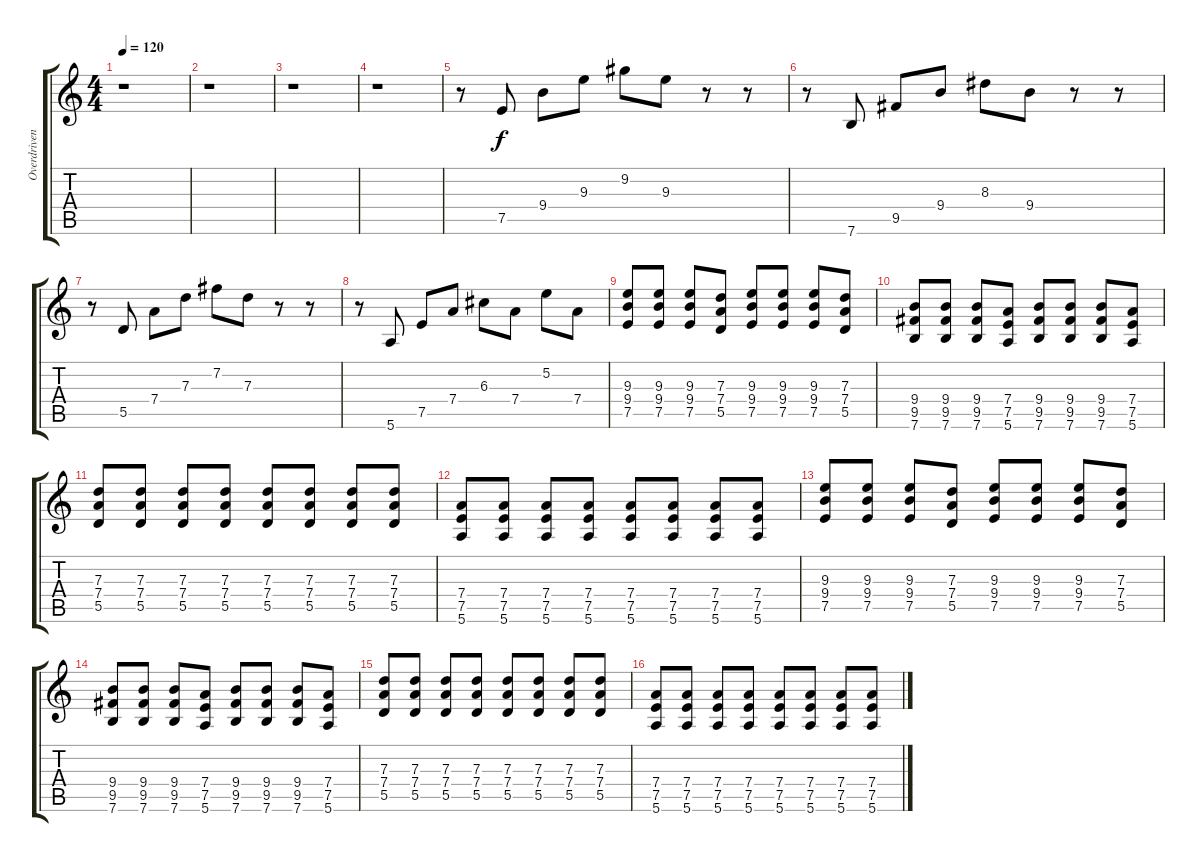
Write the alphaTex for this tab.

\track ("Overdriven Guitar" "Overdriven") {instrument overdrivenguitar}
\staff {score tabs}
\tuning (E4 B3 G3 D3 A2 E2) {hide}
\ts (4 4)
\tempo 120
\clef g2
\ks c
r.1{dy f} |
r.1 |
r.1 |
r.1 |
r.8 7.5.8 9.4.8 9.3.8 9.2.8 9.3.8 r.8 r.8 |
r.8 7.6.8 9.5.8 9.4.8 8.3.8 9.4.8 r.8 r.8 |
r.8 5.5.8 7.4.8 7.3.8 7.2.8 7.3.8 r.8 r.8 |
r.8 5.6.8 7.5.8 7.4.8 6.3.8 7.4.8 5.2.8 7.4.8 |
(9.3 9.4 7.5).8 (9.3 9.4 7.5).8 (9.3 9.4 7.5).8 (7.3 7.4 5.5).8 (9.3 9.4 7.5).8 (9.3 9.4 7.5).8 (9.3 9.4 7.5).8 (7.3 7.4 5.5).8 |
(9.4 9.5 7.6).8 (9.4 9.5 7.6).8 (9.4 9.5 7.6).8 (7.4 7.5 5.6).8 (9.4 9.5 7.6).8 (9.4 9.5 7.6).8 (9.4 9.5 7.6).8 (7.4 7.5 5.6).8 |
(7.3 7.4 5.5).8 (7.3 7.4 5.5).8 (7.3 7.4 5.5).8 (7.3 7.4 5.5).8 (7.3 7.4 5.5).8 (7.3 7.4 5.5).8 (7.3 7.4 5.5).8 (7.3 7.4 5.5).8 |
(7.4 7.5 5.6).8 (7.4 7.5 5.6).8 (7.4 7.5 5.6).8 (7.4 7.5 5.6).8 (7.4 7.5 5.6).8 (7.4 7.5 5.6).8 (7.4 7.5 5.6).8 (7.4 7.5 5.6).8 |
(9.3 9.4 7.5).8 (9.3 9.4 7.5).8 (9.3 9.4 7.5).8 (7.3 7.4 5.5).8 (9.3 9.4 7.5).8 (9.3 9.4 7.5).8 (9.3 9.4 7.5).8 (7.3 7.4 5.5).8 |
(9.4 9.5 7.6).8 (9.4 9.5 7.6).8 (9.4 9.5 7.6).8 (7.4 7.5 5.6).8 (9.4 9.5 7.6).8 (9.4 9.5 7.6).8 (9.4 9.5 7.6).8 (7.4 7.5 5.6).8 |
(7.3 7.4 5.5).8 (7.3 7.4 5.5).8 (7.3 7.4 5.5).8 (7.3 7.4 5.5).8 (7.3 7.4 5.5).8 (7.3 7.4 5.5).8 (7.3 7.4 5.5).8 (7.3 7.4 5.5).8 |
(7.4 7.5 5.6).8 (7.4 7.5 5.6).8 (7.4 7.5 5.6).8 (7.4 7.5 5.6).8 (7.4 7.5 5.6).8 (7.4 7.5 5.6).8 (7.4 7.5 5.6).8 (7.4 7.5 5.6).8
